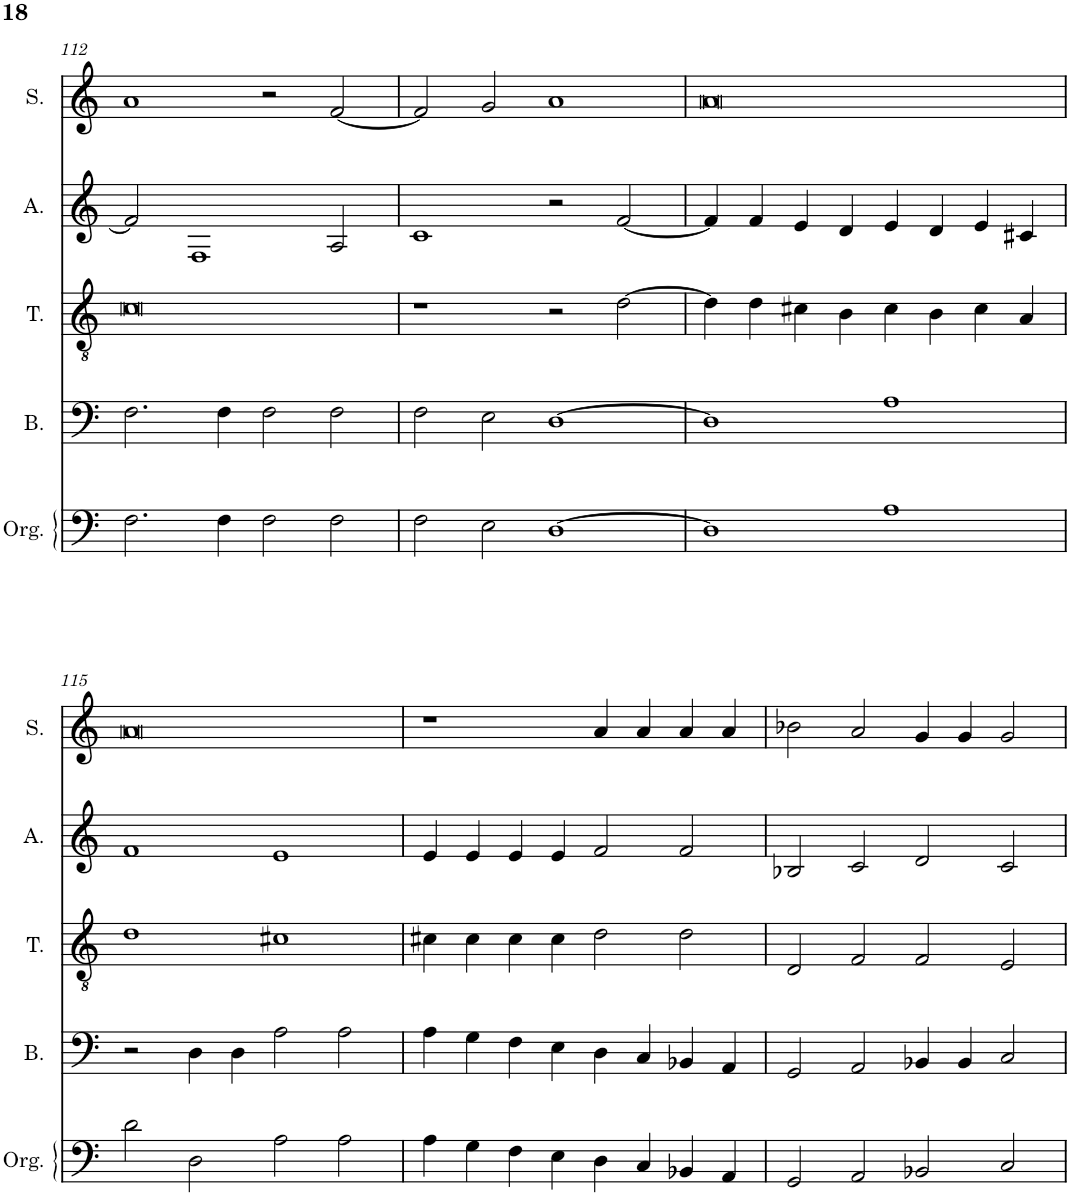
**kern	**kern	**kern	**kern	**kern
*part5	*part4	*part3	*part2	*part1
*staff5	*staff4	*staff3	*staff2	*staff1
*I"Orgue	*I"Basse	*I"Tenor	*I"Alto	*I"Soprano
*I'Org.	*I'B.	*I'T.	*I'A.	*I'S.
!!LO:PB:g=z
*clefF4	*clefF4	*clefGv2	*clefG2	*clefG2
*k[]	*k[]	*k[]	*k[]	*k[]
*M4/2	*M4/2	*M4/2	*M4/2	*M4/2
=112	=112	=112	=112	=112
2.F\	2.F\	0c	2f/]	1a
.	.	.	1F	.
4F\	4F\	.	.	.
2F\	2F\	.	.	2r
2F\	2F\	.	2A/	[2f/
=113	=113	=113	=113	=113
2F\	2F\	1r	1c	2f/]
2E\	2E\	.	.	2g/
[1D	[1D	2r	2r	1a
.	.	[2d\	[2f/	.
=114	=114	=114	=114	=114
1D]	1D]	4d\]	4f/]	0a
.	.	4d\	4f/	.
.	.	4c#X\	4e/	.
.	.	4B\	4d/	.
1A	1A	4c#\	4e/	.
.	.	4B\	4d/	.
.	.	4c#\	4e/	.
.	.	4A/	4c#X/	.
!!LO:LB:g=z
=115	=115	=115	=115	=115
2d\	2r	1d	1f	0a
2D\	4D\	.	.	.
.	4D\	.	.	.
2A\	2A\	1c#X	1e	.
2A\	2A\	.	.	.
=116	=116	=116	=116	=116
4A\	4A\	4c#X\	4e/	1r
4G\	4G\	4c#\	4e/	.
4F\	4F\	4c#\	4e/	.
4E\	4E\	4c#\	4e/	.
4D\	4D\	2d\	2f/	4a/
4C/	4C/	.	.	4a/
4BB-X/	4BB-X/	2d\	2f/	4a/
4AA/	4AA/	.	.	4a/
=117	=117	=117	=117	=117
2GG/	2GG/	2D/	2B-X/	2b-X\
2AA/	2AA/	2F/	2c/	2a/
2BB-X/	4BB-X/	2F/	2d/	4g/
.	4BB-/	.	.	4g/
2C/	2C/	2E/	2c/	2g/
=	=	=	=	=
*-	*-	*-	*-	*-
